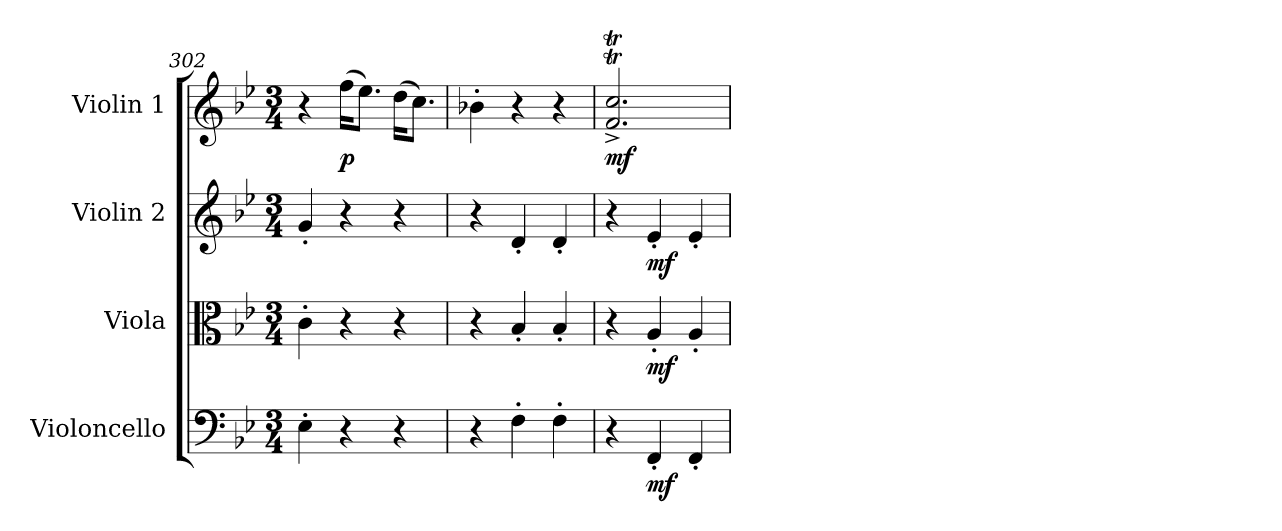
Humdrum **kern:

**kern	**dynam	**kern	**dynam	**kern	**dynam	**kern	**dynam
*part4	*part4	*part3	*part3	*part2	*part2	*part1	*part1
*staff4	*staff4	*staff3	*staff3	*staff2	*staff2	*staff1	*staff1
*I"Violoncello	*	*I"Viola	*	*I"Violin 2	*	*I"Violin 1	*
*I'Vc	*	*I'Vla	*	*I'Vln	*	*I'Vln	*
!!LO:LB:g=z
*clefF4	*	*clefC3	*	*clefG2	*	*clefG2	*
*k[b-e-]	*	*k[b-e-]	*	*k[b-e-]	*	*k[b-e-]	*
*M3/4	*	*M3/4	*	*M3/4	*	*M3/4	*
=302	=302	=302	=302	=302	=302	=302	=302
4E-'\	.	4c'\	.	4g'/	.	4r	.
!	!	!	!	!	!	!	!LO:DY:b
4r	.	4r	.	4r	.	(>16ff\KL	p
.	.	.	.	.	.	8.ee-\J)	.
4r	.	4r	.	4r	.	(>16dd\KL	.
.	.	.	.	.	.	8.cc\J)	.
=303	=303	=303	=303	=303	=303	=303	=303
4r	.	4r	.	4r	.	4b-X'\	.
4F'\	.	4B-'/	.	4d'/	.	4r	.
4F'\	.	4B-'/	.	4d'/	.	4r	.
=304	=304	=304	=304	=304	=304	=304	=304
!	!	!	!	!	!	!	!LO:DY:b
4r	.	4r	.	4r	.	2.f/T^ 2.cc/T^	mf
!	!LO:DY:b	!	!LO:DY:b	!	!LO:DY:b	!	!
4FF'/	mf	4A'/	mf	4e-'/	mf	.	.
4FF'/	.	4A'/	.	4e-'/	.	.	.
=	=	=	=	=	=	=	=
*-	*-	*-	*-	*-	*-	*-	*-
